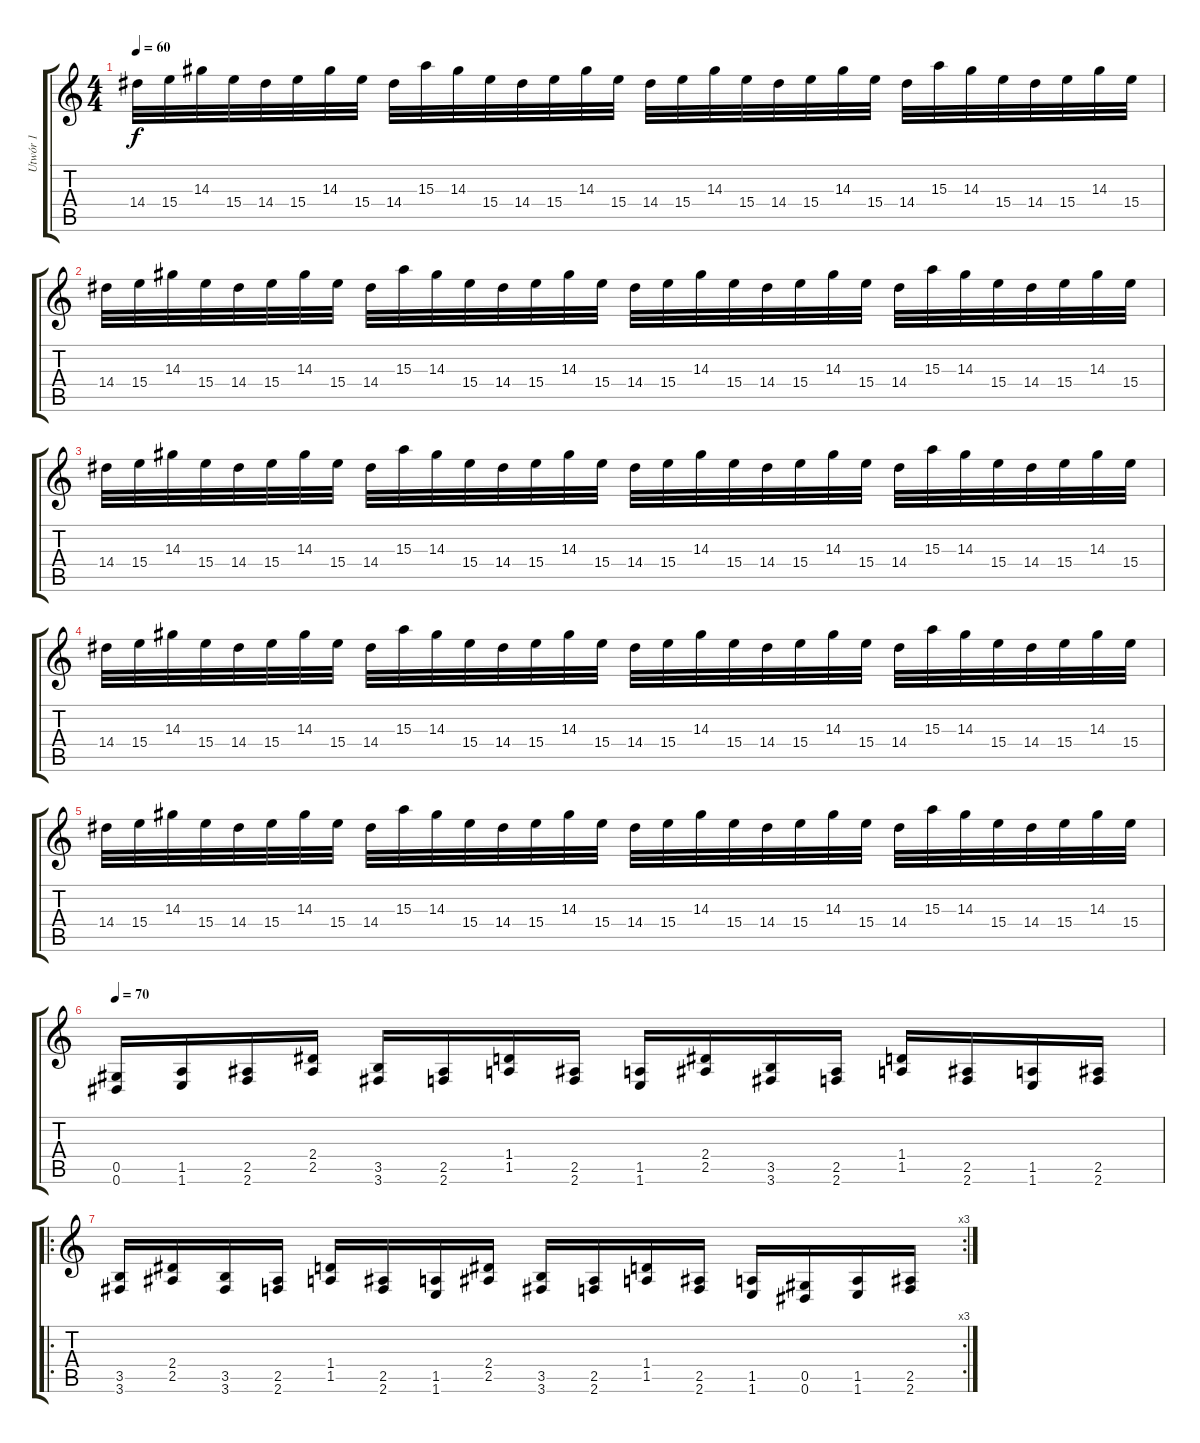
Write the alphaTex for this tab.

\track ("Utwór 1" "Utwór 1") {instrument distortionguitar}
\staff {score tabs}
\tuning (Eb4 Bb3 Gb3 Db3 Ab2 Eb2) {hide}
\ts (4 4)
\tempo 60
\clef g2
\ks c
14.4.32{dy f volume 11 instrument overdrivenguitar} 15.4.32 14.3.32 15.4.32 14.4.32 15.4.32 14.3.32 15.4.32 14.4.32 15.3.32 14.3.32 15.4.32 14.4.32 15.4.32 14.3.32 15.4.32 14.4.32 15.4.32 14.3.32 15.4.32 14.4.32 15.4.32 14.3.32 15.4.32 14.4.32 15.3.32 14.3.32 15.4.32 14.4.32 15.4.32 14.3.32 15.4.32 |
14.4.32 15.4.32 14.3.32 15.4.32 14.4.32 15.4.32 14.3.32 15.4.32 14.4.32 15.3.32 14.3.32 15.4.32 14.4.32 15.4.32 14.3.32 15.4.32 14.4.32 15.4.32 14.3.32 15.4.32 14.4.32 15.4.32 14.3.32 15.4.32 14.4.32 15.3.32 14.3.32 15.4.32 14.4.32 15.4.32 14.3.32 15.4.32 |
14.4.32 15.4.32 14.3.32 15.4.32 14.4.32 15.4.32 14.3.32 15.4.32 14.4.32 15.3.32 14.3.32 15.4.32 14.4.32 15.4.32 14.3.32 15.4.32 14.4.32 15.4.32 14.3.32 15.4.32 14.4.32 15.4.32 14.3.32 15.4.32 14.4.32 15.3.32 14.3.32 15.4.32 14.4.32 15.4.32 14.3.32 15.4.32 |
14.4.32 15.4.32 14.3.32 15.4.32 14.4.32 15.4.32 14.3.32 15.4.32 14.4.32 15.3.32 14.3.32 15.4.32 14.4.32 15.4.32 14.3.32 15.4.32 14.4.32 15.4.32 14.3.32 15.4.32 14.4.32 15.4.32 14.3.32 15.4.32 14.4.32 15.3.32 14.3.32 15.4.32 14.4.32 15.4.32 14.3.32 15.4.32 |
14.4.32 15.4.32 14.3.32 15.4.32 14.4.32 15.4.32 14.3.32 15.4.32 14.4.32 15.3.32 14.3.32 15.4.32 14.4.32 15.4.32 14.3.32 15.4.32 14.4.32 15.4.32 14.3.32 15.4.32 14.4.32 15.4.32 14.3.32 15.4.32 14.4.32 15.3.32 14.3.32 15.4.32 14.4.32 15.4.32 14.3.32 15.4.32 |
\tempo 70
(0.5 0.6).16{volume 16 instrument distortionguitar} (1.5 1.6).16 (2.5 2.6).16 (2.4 2.5).16 (3.5 3.6).16 (2.5 2.6).16 (1.4 1.5).16 (2.5 2.6).16 (1.5 1.6).16 (2.4 2.5).16 (3.5 3.6).16 (2.5 2.6).16 (1.4 1.5).16 (2.5 2.6).16 (1.5 1.6).16 (2.5 2.6).16 |
\ro
\rc 3
(3.5 3.6).16 (2.4 2.5).16 (3.5 3.6).16 (2.5 2.6).16 (1.4 1.5).16 (2.5 2.6).16 (1.5 1.6).16 (2.4 2.5).16 (3.5 3.6).16 (2.5 2.6).16 (1.4 1.5).16 (2.5 2.6).16 (1.5 1.6).16 (0.5 0.6).16 (1.5 1.6).16 (2.5 2.6).16
